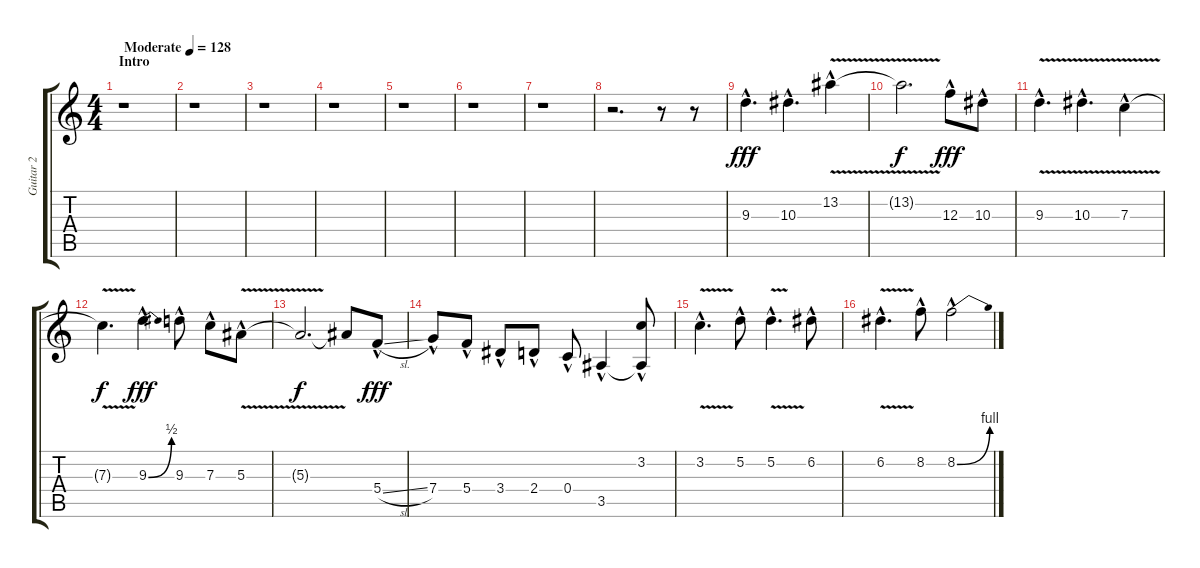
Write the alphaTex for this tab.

\track ("Guitar 2" "Guitar 2") {instrument electricguitarjazz}
\staff {score tabs}
\tuning (D4 A3 F3 C3 G2 C2) {hide}
\ts (4 4)
\section ("" "Intro")
\tempo (128 "Moderate")
\clef g2
\ks c
r.1{dy fff instrument electricguitarjazz} |
r.1 |
r.1 |
r.1 |
r.1 |
r.1 |
r.1 |
r.2{d} r.8 r.8 |
9.3{hac}.4{d} 10.3{hac}.4{d} 13.2{v hac}.4 |
13.2{t}.2{d dy f} 12.3{hac}.8{dy fff} 10.3{hac}.8 |
9.3{v hac}.4{d} 10.3{v hac}.4{d} 7.3{v hac}.4 |
7.3{t}.4{d dy f} 9.3{be (bend 0 0 60 2) hac}.4{dy fff} 9.3{hac}.8 7.3{hac}.8 5.3{v hac}.8 |
5.3{t}.2{d dy f} 5.3{t}.8 5.4{sl hac}.8{dy fff} |
7.4{hac}.8 5.4{hac}.8 3.4{hac}.8 2.4{hac}.8 0.4{hac}.8 3.5{hac}.4 (3.2{hac} 3.5{t}).8 |
3.2{v hac}.4{d} 5.2{hac}.8 5.2{v hac}.4{d} 6.2{hac}.8 |
6.2{v hac}.4{d} 8.2{hac}.8 8.2{be (bend 0 0 60 4) hac}.2
